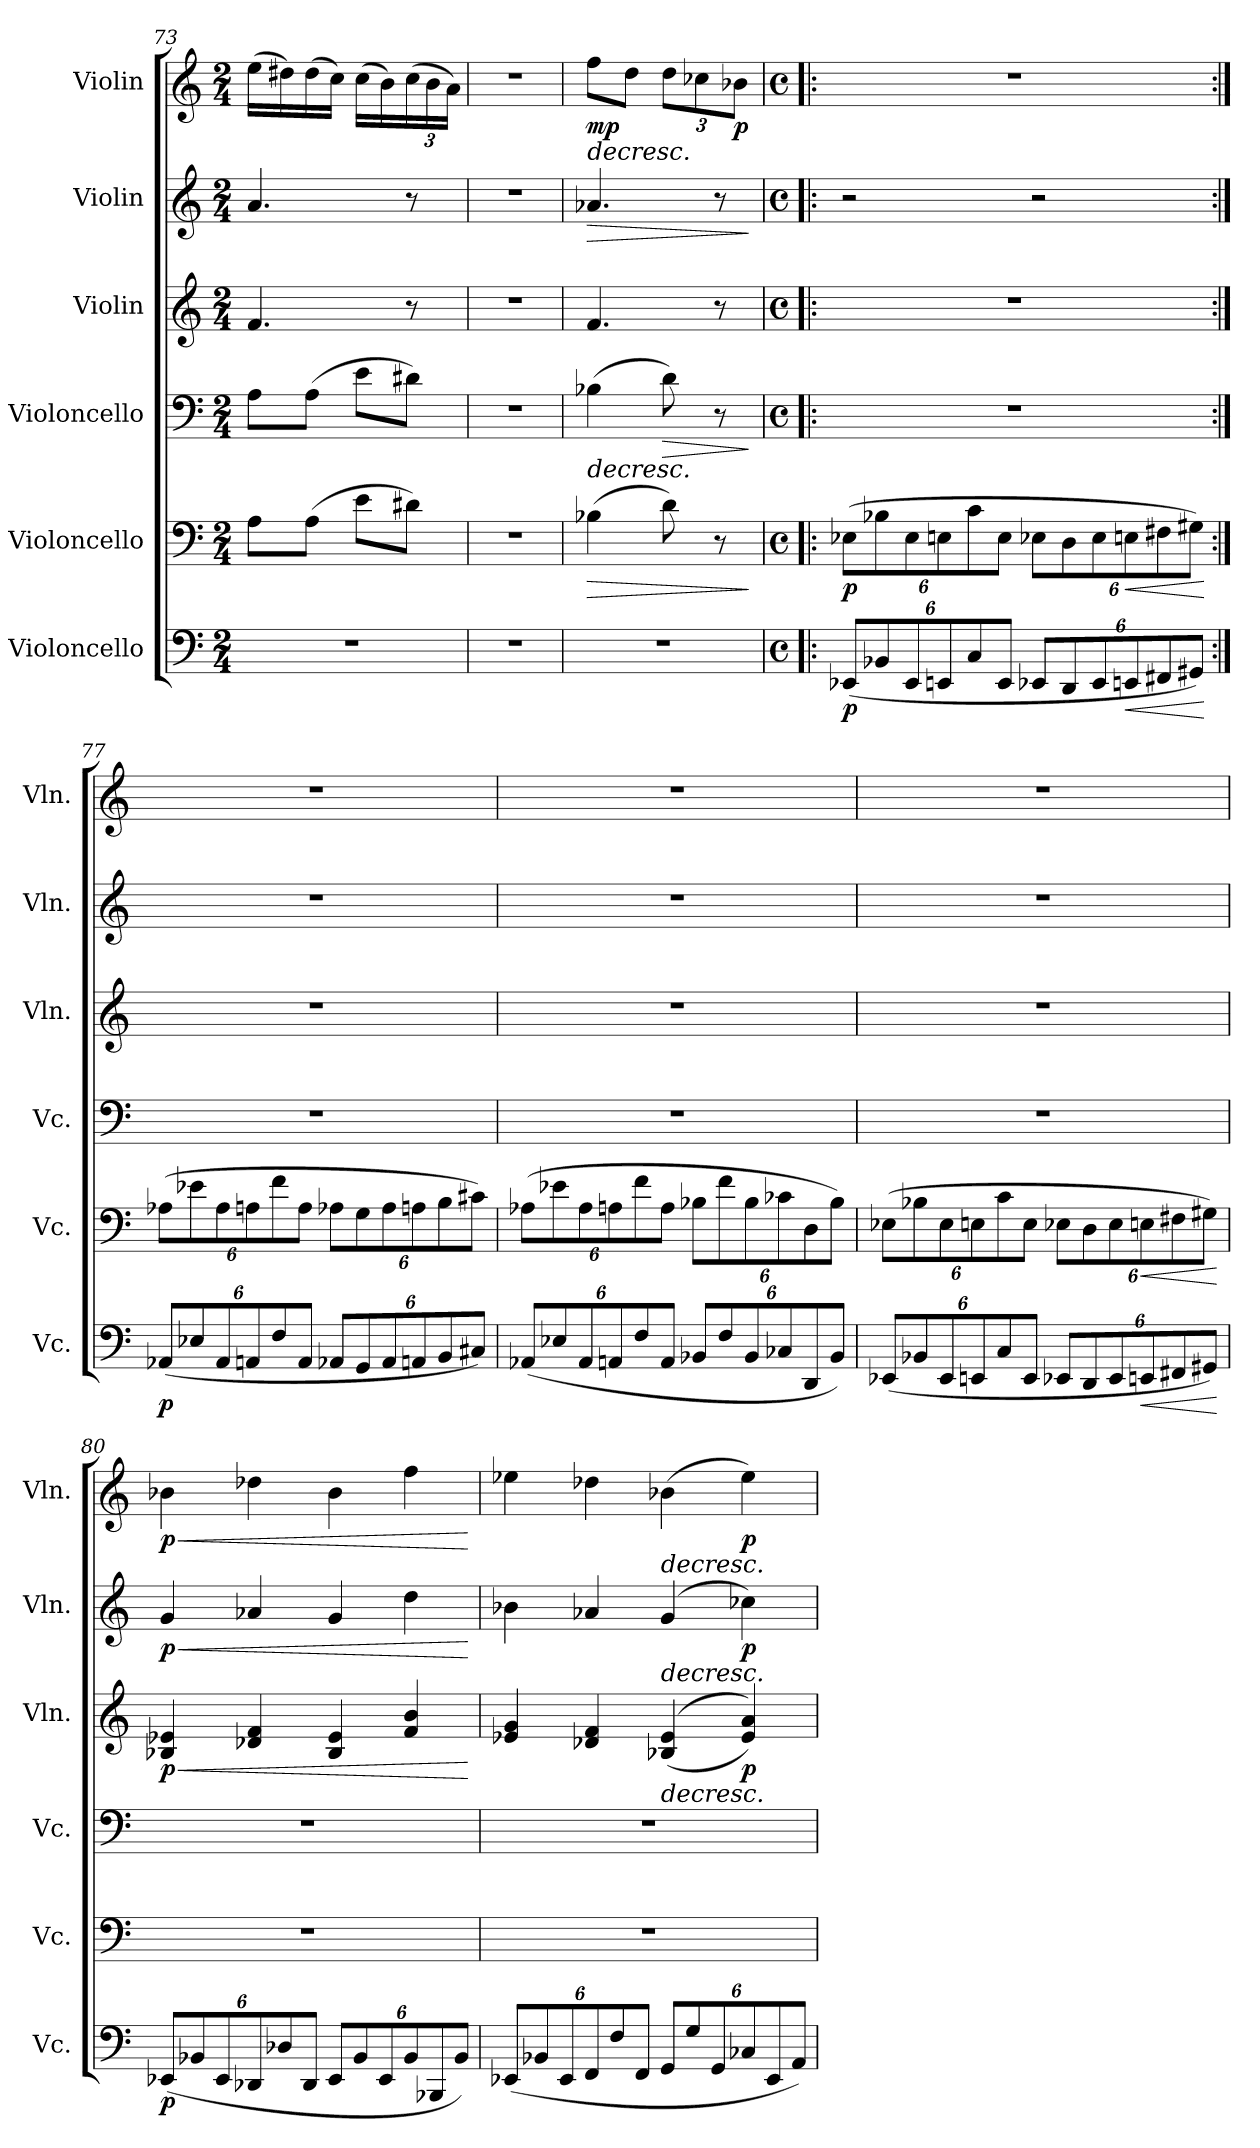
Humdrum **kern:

**kern	**dynam	**kern	**dynam	**kern	**dynam	**kern	**dynam	**kern	**dynam	**kern	**dynam
*part6	*part6	*part5	*part5	*part4	*part4	*part3	*part3	*part2	*part2	*part1	*part1
*staff6	*staff6	*staff5	*staff5	*staff4	*staff4	*staff3	*staff3	*staff2	*staff2	*staff1	*staff1
*I"Violoncello	*	*I"Violoncello	*	*I"Violoncello	*	*I"Violin	*	*I"Violin	*	*I"Violin	*
*I'Vc.	*	*I'Vc.	*	*I'Vc.	*	*I'Vln.	*	*I'Vln.	*	*I'Vln.	*
*clefF4	*	*clefF4	*	*clefF4	*	*clefG2	*	*clefG2	*	*clefG2	*
*k[]	*	*k[]	*	*k[]	*	*k[]	*	*k[]	*	*k[]	*
*M2/4	*	*M2/4	*	*M2/4	*	*M2/4	*	*M2/4	*	*M2/4	*
=73	=73	=73	=73	=73	=73	=73	=73	=73	=73	=73	=73
2r	.	8A\L	.	8A\L	.	4.f/	.	4.a/	.	(16ee\LL	.
.	.	.	.	.	.	.	.	.	.	16dd#X\)	.
.	.	(8A\J	.	(8A\J	.	.	.	.	.	(16dd#\	.
.	.	.	.	.	.	.	.	.	.	16cc\JJ)	.
.	.	8e\L	.	8e\L	.	.	.	.	.	(16cc\LL	.
.	.	.	.	.	.	.	.	.	.	16b\)	.
*	*	*	*	*	*	*	*	*	*	*Xbrackettup	*
.	.	8d#X\J)	.	8d#X\J)	.	8r	.	8r	.	(24cc\	.
.	.	.	.	.	.	.	.	.	.	24b\	.
.	.	.	.	.	.	.	.	.	.	24a\JJ)	.
=74	=74	=74	=74	=74	=74	=74	=74	=74	=74	=74	=74
2r	.	2r	.	2r	.	2r	.	2r	.	2r	.
=75	=75	=75	=75	=75	=75	=75	=75	=75	=75	=75	=75
*	*	*	*	*	*	*	*	*	*	*MM90	*
!	!	!	!LO:HP:b	!	!LO:HP:b	!	!	!	!LO:HP:b	!	!LO:HP:b
!	!	!	!	!	!	!	!	!	!	!	!LO:DY:n=1:b
2r	.	(4B-X\	>	(4B-X\	>	4.f/	.	4.a-X/	>	8ff\L	> mp
.	.	.	.	.	.	.	.	.	.	8dd\J	.
*	*	*	*	*	*	*	*	*	*	*MM75	*
!	!	!	!	!	!LO:HP:b	!	!	!	!	!	!
.	.	8d\)	.	8d\)	>	.	.	.	.	12dd\L	.
*	*	*	*	*	*	*	*	*	*	*MM60	*
.	.	.	.	.	.	.	.	.	.	12cc-X\	.
.	.	8r	.	8r	.	8r	.	8r	.	.	.
!	!	!	!	!	!	!	!	!	!	!	!LO:DY:n=2:b
.	.	.	.	.	.	.	.	.	.	12b-X\J	p
.	.	.	]	.	] ]	.	.	.	]	.	]
!!LO:PB:g=z
=76!|:	=76!|:	=76!|:	=76!|:	=76!|:	=76!|:	=76!|:	=76!|:	=76!|:	=76!|:	=76!|:	=76!|:
*M4/4	*	*M4/4	*	*M4/4	*	*M4/4	*	*M4/4	*	*M4/4	*
*met(c)	*	*met(c)	*	*met(c)	*	*met(c)	*	*met(c)	*	*met(c)	*
*Xbrackettup	*	*Xbrackettup	*	*	*	*	*	*	*	*	*
*	*	*	*	*	*	*	*	*	*	*MM50	*
!	!LO:DY:b	!	!LO:DY:b	!	!	!	!	!	!	!	!
(12EE-X/L	p	(12E-X\L	p	1r	.	1r	.	2r	.	1r	.
12BB-X/	.	12B-X\	.	.	.	.	.	.	.	.	.
12EE-/	.	12E-\	.	.	.	.	.	.	.	.	.
12EEn/	.	12En\	.	.	.	.	.	.	.	.	.
12C/	.	12c\	.	.	.	.	.	.	.	.	.
12EE/J	.	12E\J	.	.	.	.	.	.	.	.	.
12EE-X/L	.	12E-X\L	.	.	.	.	.	2r	.	.	.
12DD/	.	12D\	.	.	.	.	.	.	.	.	.
12EE-/	.	12E-\	.	.	.	.	.	.	.	.	.
!	!LO:HP:b	!	!LO:HP:b	!	!	!	!	!	!	!	!
12EEn/	<	12En\	<	.	.	.	.	.	.	.	.
12FF#X/	.	12F#X\	.	.	.	.	.	.	.	.	.
12GG#X/J)	.	12G#X\J)	.	.	.	.	.	.	.	.	.
.	[	.	[	.	.	.	.	.	.	.	.
=77:|!	=77:|!	=77:|!	=77:|!	=77:|!	=77:|!	=77:|!	=77:|!	=77:|!	=77:|!	=77:|!	=77:|!
!	!LO:DY:b	!	!	!	!	!	!	!	!	!	!
(12AA-X/L	p	(12A-X\L	.	1r	.	1r	.	1r	.	1r	.
12E-X/	.	12e-X\	.	.	.	.	.	.	.	.	.
12AA-/	.	12A-\	.	.	.	.	.	.	.	.	.
12AAn/	.	12An\	.	.	.	.	.	.	.	.	.
12F/	.	12f\	.	.	.	.	.	.	.	.	.
12AA/J	.	12A\J	.	.	.	.	.	.	.	.	.
12AA-X/L	.	12A-X\L	.	.	.	.	.	.	.	.	.
12GG/	.	12G\	.	.	.	.	.	.	.	.	.
12AA-/	.	12A-\	.	.	.	.	.	.	.	.	.
12AAn/	.	12An\	.	.	.	.	.	.	.	.	.
12BB/	.	12B\	.	.	.	.	.	.	.	.	.
12C#X/J)	.	12c#X\J)	.	.	.	.	.	.	.	.	.
!!LO:LB:g=z
=78	=78	=78	=78	=78	=78	=78	=78	=78	=78	=78	=78
(12AA-X/L	.	(12A-X\L	.	1r	.	1r	.	1r	.	1r	.
12E-X/	.	12e-X\	.	.	.	.	.	.	.	.	.
12AA-/	.	12A-\	.	.	.	.	.	.	.	.	.
12AAn/	.	12An\	.	.	.	.	.	.	.	.	.
12F/	.	12f\	.	.	.	.	.	.	.	.	.
12AA/J	.	12A\J	.	.	.	.	.	.	.	.	.
12BB-X/L	.	12B-X\L	.	.	.	.	.	.	.	.	.
12F/	.	12f\	.	.	.	.	.	.	.	.	.
12BB-/	.	12B-\	.	.	.	.	.	.	.	.	.
12C-X/	.	12c-X\	.	.	.	.	.	.	.	.	.
12DD/	.	12D\	.	.	.	.	.	.	.	.	.
12BB-/J)	.	12B-\J)	.	.	.	.	.	.	.	.	.
=79	=79	=79	=79	=79	=79	=79	=79	=79	=79	=79	=79
(12EE-X/L	.	(12E-X\L	.	1r	.	1r	.	1r	.	1r	.
12BB-X/	.	12B-X\	.	.	.	.	.	.	.	.	.
12EE-/	.	12E-\	.	.	.	.	.	.	.	.	.
12EEn/	.	12En\	.	.	.	.	.	.	.	.	.
12C/	.	12c\	.	.	.	.	.	.	.	.	.
12EE/J	.	12E\J	.	.	.	.	.	.	.	.	.
12EE-X/L	.	12E-X\L	.	.	.	.	.	.	.	.	.
12DD/	.	12D\	.	.	.	.	.	.	.	.	.
12EE-/	.	12E-\	.	.	.	.	.	.	.	.	.
!	!LO:HP:b	!	!LO:HP:b	!	!	!	!	!	!	!	!
12EEn/	<	12En\	<	.	.	.	.	.	.	.	.
12FF#X/	.	12F#X\	.	.	.	.	.	.	.	.	.
12GG#X/J)	.	12G#X\J)	.	.	.	.	.	.	.	.	.
.	[	.	[	.	.	.	.	.	.	.	.
!!LO:PB:g=z
=80	=80	=80	=80	=80	=80	=80	=80	=80	=80	=80	=80
!	!LO:DY:b	!	!	!	!	!	!LO:HP:b	!	!LO:HP:b	!	!LO:HP:b
!	!	!	!	!	!	!	!LO:DY:n=1:b	!	!LO:DY:n=1:b	!	!LO:DY:n=1:b
(12EE-X/L	p	1r	.	1r	.	4B-X/ 4e-X/	< p	4g/	< p	4b-X\	< p
12BB-X/	.	.	.	.	.	.	.	.	.	.	.
12EE-/	.	.	.	.	.	.	.	.	.	.	.
12DD-X/	.	.	.	.	.	4d-X/ 4f/	.	4a-X/	.	4dd-X\	.
12D-X/	.	.	.	.	.	.	.	.	.	.	.
12DD-/J	.	.	.	.	.	.	.	.	.	.	.
12EE-/L	.	.	.	.	.	4B-/ 4e-/	.	4g/	.	4b-\	.
12BB-/	.	.	.	.	.	.	.	.	.	.	.
12EE-/	.	.	.	.	.	.	.	.	.	.	.
12BB-/	.	.	.	.	.	4f/ 4b/	.	4dd\	.	4ff\	.
12BBB-X/	.	.	.	.	.	.	.	.	.	.	.
12BB-/J)	.	.	.	.	.	.	.	.	.	.	.
.	.	.	.	.	.	.	[	.	[	.	[
=81	=81	=81	=81	=81	=81	=81	=81	=81	=81	=81	=81
(12EE-X/L	.	1r	.	1r	.	4e-X/ 4g/	.	4b-X\	.	4ee-X\	.
12BB-X/	.	.	.	.	.	.	.	.	.	.	.
12EE-/	.	.	.	.	.	.	.	.	.	.	.
12FF/	.	.	.	.	.	4d-X/ 4f/	.	4a-X/	.	4dd-X\	.
12F/	.	.	.	.	.	.	.	.	.	.	.
12FF/J	.	.	.	.	.	.	.	.	.	.	.
!	!	!	!	!	!	!	!LO:HP:b	!	!LO:HP:b	!	!LO:HP:b
12GG/L	.	.	.	.	.	((4B-X/ 4e-/	>	(4g/	>	(4b-X\	>
12G/	.	.	.	.	.	.	.	.	.	.	.
12GG/	.	.	.	.	.	.	.	.	.	.	.
!	!	!	!	!	!	!	!LO:DY:b	!	!LO:DY:b	!	!LO:DY:b
12C-X/	.	.	.	.	.	4e-/ 4a/))	p	4cc-X\)	p	4ee-\)	p
12EE-/	.	.	.	.	.	.	.	.	.	.	.
12AA/J)	.	.	.	.	.	.	.	.	.	.	.
.	.	.	.	.	.	.	]	.	]	.	]
=	=	=	=	=	=	=	=	=	=	=	=
*-	*-	*-	*-	*-	*-	*-	*-	*-	*-	*-	*-
